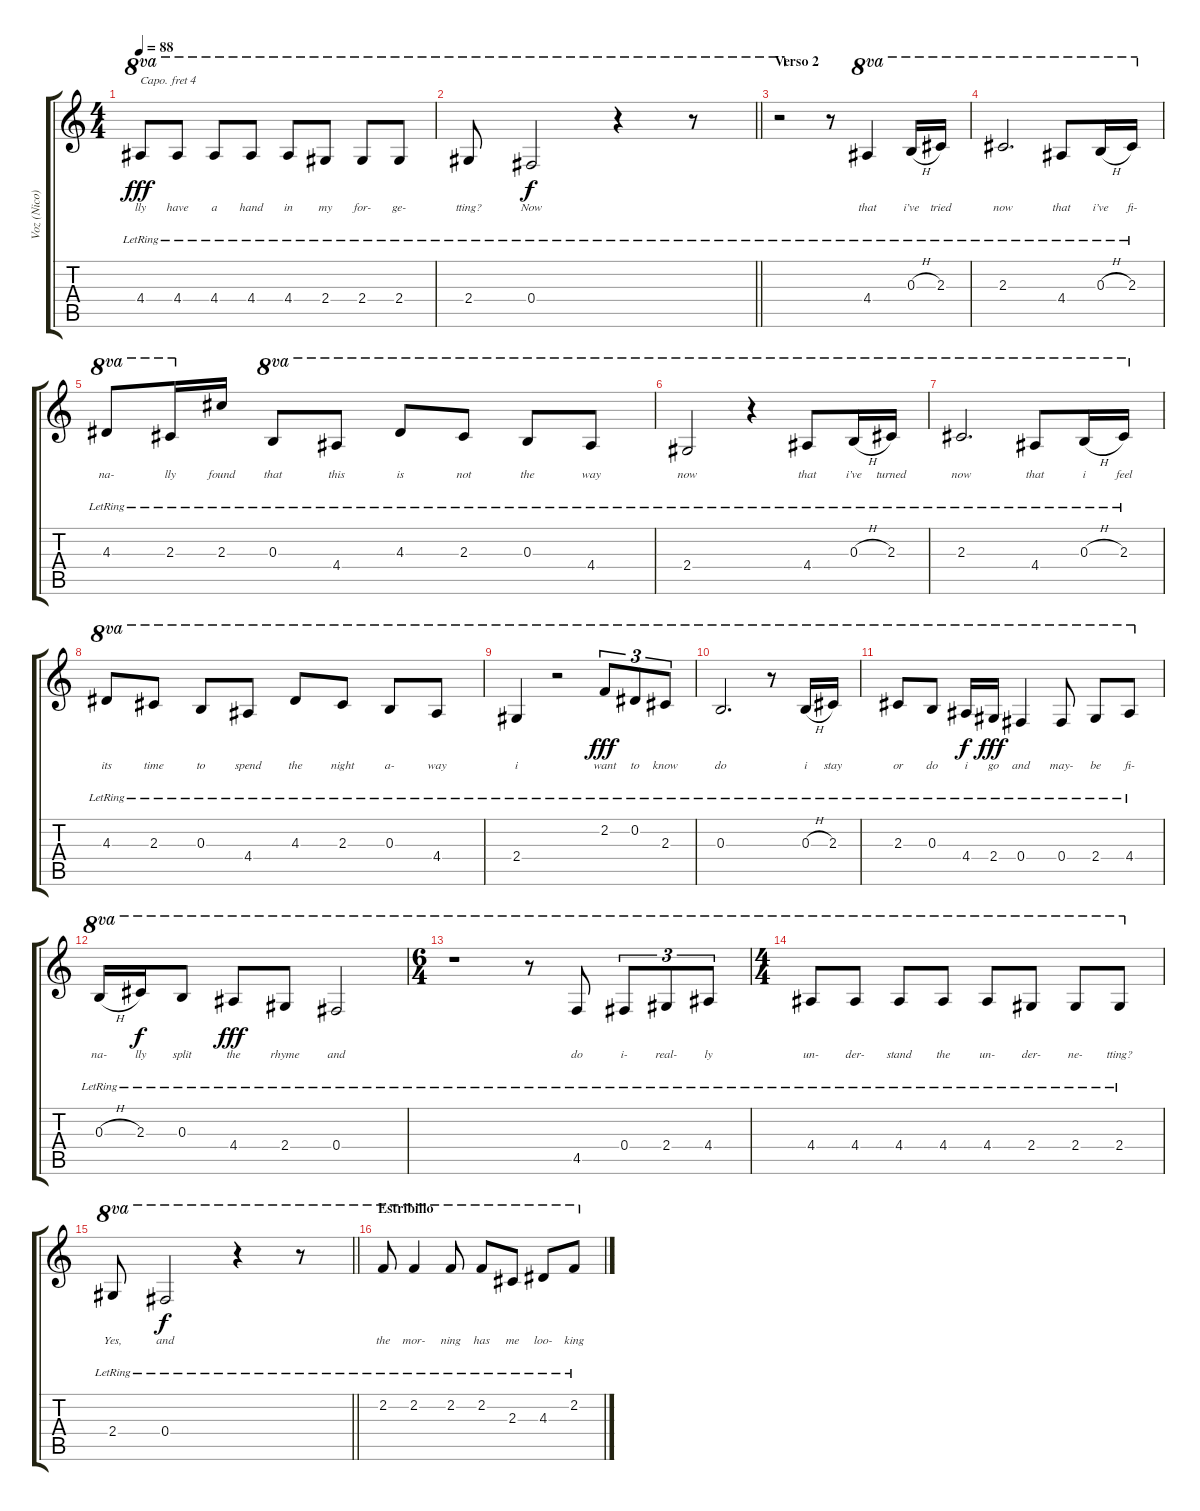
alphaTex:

\track ("Voz (Nico)" "Voz (Nico)") {instrument acousticguitarsteel}
\staff {score tabs}
\capo 4
\tuning (E4 B3 G3 D3 A2 E2) {hide}
\ts (4 4)
\tempo 88
\clef g2
\ks c
4.4{lr}.8{ot 8va lyrics (0 "lly") lyrics (1 "") lyrics (2 "") lyrics (3 "") lyrics (4 "") dy fff} 4.4{lr}.8{ot 8va lyrics (0 "have") lyrics (1 "") lyrics (2 "") lyrics (3 "") lyrics (4 "")} 4.4{lr}.8{ot 8va lyrics (0 "a") lyrics (1 "") lyrics (2 "") lyrics (3 "") lyrics (4 "")} 4.4{lr}.8{ot 8va lyrics (0 "hand") lyrics (1 "") lyrics (2 "") lyrics (3 "") lyrics (4 "")} 4.4{lr}.8{ot 8va lyrics (0 "in") lyrics (1 "") lyrics (2 "") lyrics (3 "") lyrics (4 "")} 2.4{lr}.8{ot 8va lyrics (0 "my") lyrics (1 "") lyrics (2 "") lyrics (3 "") lyrics (4 "")} 2.4{lr}.8{ot 8va lyrics (0 "for-") lyrics (1 "") lyrics (2 "") lyrics (3 "") lyrics (4 "")} 2.4{lr}.8{ot 8va lyrics (0 "ge-") lyrics (1 "") lyrics (2 "") lyrics (3 "") lyrics (4 "")} |
\barLineRight lightlight
2.4{lr}.8{ot 8va lyrics (0 "tting?") lyrics (1 "") lyrics (2 "") lyrics (3 "") lyrics (4 "")} 0.4{lr}.2{ot 8va lyrics (0 "Now") lyrics (1 "") lyrics (2 "") lyrics (3 "") lyrics (4 "") dy f} r.4{ot 8va} r.8{ot 8va} |
\section ("" "Verso 2")
r.2{ot 8va} r.8 4.4{lr}.4{ot 8va lyrics (0 "that") lyrics (1 "") lyrics (2 "") lyrics (3 "") lyrics (4 "")} 0.3{h lr}.16{ot 8va lyrics (0 "i’ve") lyrics (1 "") lyrics (2 "") lyrics (3 "") lyrics (4 "")} 2.3{lr}.16{ot 8va lyrics (0 "tried") lyrics (1 "") lyrics (2 "") lyrics (3 "") lyrics (4 "")} |
2.3{lr}.2{d ot 8va lyrics (0 "now") lyrics (1 "") lyrics (2 "") lyrics (3 "") lyrics (4 "")} 4.4{lr}.8{ot 8va lyrics (0 "that") lyrics (1 "") lyrics (2 "") lyrics (3 "") lyrics (4 "")} 0.3{h lr}.16{ot 8va lyrics (0 "i’ve") lyrics (1 "") lyrics (2 "") lyrics (3 "") lyrics (4 "")} 2.3{lr}.16{ot 8va lyrics (0 "fi-") lyrics (1 "") lyrics (2 "") lyrics (3 "") lyrics (4 "")} |
4.3{lr}.8{ot 8va lyrics (0 "na-") lyrics (1 "") lyrics (2 "") lyrics (3 "") lyrics (4 "")} 2.3{lr}.16{ot 8va lyrics (0 "lly") lyrics (1 "") lyrics (2 "") lyrics (3 "") lyrics (4 "")} 2.3{lr}.16{lyrics (0 "found") lyrics (1 "") lyrics (2 "") lyrics (3 "") lyrics (4 "")} 0.3{lr}.8{ot 8va lyrics (0 "that") lyrics (1 "") lyrics (2 "") lyrics (3 "") lyrics (4 "")} 4.4{lr}.8{ot 8va lyrics (0 "this") lyrics (1 "") lyrics (2 "") lyrics (3 "") lyrics (4 "")} 4.3{lr}.8{ot 8va lyrics (0 "is") lyrics (1 "") lyrics (2 "") lyrics (3 "") lyrics (4 "")} 2.3{lr}.8{ot 8va lyrics (0 "not") lyrics (1 "") lyrics (2 "") lyrics (3 "") lyrics (4 "")} 0.3{lr}.8{ot 8va lyrics (0 "the") lyrics (1 "") lyrics (2 "") lyrics (3 "") lyrics (4 "")} 4.4{lr}.8{ot 8va lyrics (0 "way") lyrics (1 "") lyrics (2 "") lyrics (3 "") lyrics (4 "")} |
2.4{lr}.2{ot 8va lyrics (0 "now") lyrics (1 "") lyrics (2 "") lyrics (3 "") lyrics (4 "")} r.4{ot 8va} 4.4{lr}.8{ot 8va lyrics (0 "that") lyrics (1 "") lyrics (2 "") lyrics (3 "") lyrics (4 "")} 0.3{h lr}.16{ot 8va lyrics (0 "i’ve") lyrics (1 "") lyrics (2 "") lyrics (3 "") lyrics (4 "")} 2.3{lr}.16{ot 8va lyrics (0 "turned") lyrics (1 "") lyrics (2 "") lyrics (3 "") lyrics (4 "")} |
2.3{lr}.2{d ot 8va lyrics (0 "now") lyrics (1 "") lyrics (2 "") lyrics (3 "") lyrics (4 "")} 4.4{lr}.8{ot 8va lyrics (0 "that") lyrics (1 "") lyrics (2 "") lyrics (3 "") lyrics (4 "")} 0.3{h lr}.16{ot 8va lyrics (0 "i") lyrics (1 "") lyrics (2 "") lyrics (3 "") lyrics (4 "")} 2.3{lr}.16{ot 8va lyrics (0 "feel") lyrics (1 "") lyrics (2 "") lyrics (3 "") lyrics (4 "")} |
4.3{lr}.8{ot 8va lyrics (0 "its") lyrics (1 "") lyrics (2 "") lyrics (3 "") lyrics (4 "")} 2.3{lr}.8{ot 8va lyrics (0 "time") lyrics (1 "") lyrics (2 "") lyrics (3 "") lyrics (4 "")} 0.3{lr}.8{ot 8va lyrics (0 "to") lyrics (1 "") lyrics (2 "") lyrics (3 "") lyrics (4 "")} 4.4{lr}.8{ot 8va lyrics (0 "spend") lyrics (1 "") lyrics (2 "") lyrics (3 "") lyrics (4 "")} 4.3{lr}.8{ot 8va lyrics (0 "the") lyrics (1 "") lyrics (2 "") lyrics (3 "") lyrics (4 "")} 2.3{lr}.8{ot 8va lyrics (0 "night") lyrics (1 "") lyrics (2 "") lyrics (3 "") lyrics (4 "")} 0.3{lr}.8{ot 8va lyrics (0 "a-") lyrics (1 "") lyrics (2 "") lyrics (3 "") lyrics (4 "")} 4.4{lr}.8{ot 8va lyrics (0 "way") lyrics (1 "") lyrics (2 "") lyrics (3 "") lyrics (4 "")} |
2.4{lr}.4{ot 8va lyrics (0 "i") lyrics (1 "") lyrics (2 "") lyrics (3 "") lyrics (4 "")} r.2{ot 8va} 2.2{lr}.8{tu (3 2) ot 8va lyrics (0 "want") lyrics (1 "") lyrics (2 "") lyrics (3 "") lyrics (4 "") dy fff} 0.2{lr}.8{tu (3 2) ot 8va lyrics (0 "to") lyrics (1 "") lyrics (2 "") lyrics (3 "") lyrics (4 "")} 2.3{lr}.8{tu (3 2) ot 8va lyrics (0 "know") lyrics (1 "") lyrics (2 "") lyrics (3 "") lyrics (4 "")} |
0.3{lr}.2{d ot 8va lyrics (0 "do") lyrics (1 "") lyrics (2 "") lyrics (3 "") lyrics (4 "")} r.8{ot 8va} 0.3{h lr}.16{ot 8va lyrics (0 "i") lyrics (1 "") lyrics (2 "") lyrics (3 "") lyrics (4 "")} 2.3{lr}.16{ot 8va lyrics (0 "stay") lyrics (1 "") lyrics (2 "") lyrics (3 "") lyrics (4 "")} |
2.3{lr}.8{ot 8va lyrics (0 "or") lyrics (1 "") lyrics (2 "") lyrics (3 "") lyrics (4 "")} 0.3{lr}.8{ot 8va lyrics (0 "do") lyrics (1 "") lyrics (2 "") lyrics (3 "") lyrics (4 "")} 4.4{lr}.16{ot 8va lyrics (0 "i") lyrics (1 "") lyrics (2 "") lyrics (3 "") lyrics (4 "") dy f} 2.4{lr}.16{ot 8va lyrics (0 "go") lyrics (1 "") lyrics (2 "") lyrics (3 "") lyrics (4 "") dy fff} 0.4{lr}.4{ot 8va lyrics (0 "and") lyrics (1 "") lyrics (2 "") lyrics (3 "") lyrics (4 "")} 0.4{lr}.8{ot 8va lyrics (0 "may-") lyrics (1 "") lyrics (2 "") lyrics (3 "") lyrics (4 "")} 2.4{lr}.8{ot 8va lyrics (0 "be") lyrics (1 "") lyrics (2 "") lyrics (3 "") lyrics (4 "")} 4.4{lr}.8{ot 8va lyrics (0 "fi-") lyrics (1 "") lyrics (2 "") lyrics (3 "") lyrics (4 "")} |
0.3{h lr}.16{ot 8va lyrics (0 "na-") lyrics (1 "") lyrics (2 "") lyrics (3 "") lyrics (4 "")} 2.3{lr}.16{ot 8va lyrics (0 "lly") lyrics (1 "") lyrics (2 "") lyrics (3 "") lyrics (4 "") dy f} 0.3{lr}.8{ot 8va lyrics (0 "split") lyrics (1 "") lyrics (2 "") lyrics (3 "") lyrics (4 "")} 4.4{lr}.8{ot 8va lyrics (0 "the") lyrics (1 "") lyrics (2 "") lyrics (3 "") lyrics (4 "") dy fff} 2.4{lr}.8{ot 8va lyrics (0 "rhyme") lyrics (1 "") lyrics (2 "") lyrics (3 "") lyrics (4 "")} 0.4{lr}.2{ot 8va lyrics (0 "and") lyrics (1 "") lyrics (2 "") lyrics (3 "") lyrics (4 "")} |
\ts (6 4)
r.1{ot 8va} r.8{ot 8va} 4.5{lr}.8{ot 8va lyrics (0 "do") lyrics (1 "") lyrics (2 "") lyrics (3 "") lyrics (4 "")} 0.4{lr}.8{tu (3 2) ot 8va lyrics (0 "i-") lyrics (1 "") lyrics (2 "") lyrics (3 "") lyrics (4 "")} 2.4{lr}.8{tu (3 2) ot 8va lyrics (0 "real-") lyrics (1 "") lyrics (2 "") lyrics (3 "") lyrics (4 "")} 4.4{lr}.8{tu (3 2) ot 8va lyrics (0 "ly") lyrics (1 "") lyrics (2 "") lyrics (3 "") lyrics (4 "")} |
\ts (4 4)
4.4{lr}.8{ot 8va lyrics (0 "un-") lyrics (1 "") lyrics (2 "") lyrics (3 "") lyrics (4 "")} 4.4{lr}.8{ot 8va lyrics (0 "der-") lyrics (1 "") lyrics (2 "") lyrics (3 "") lyrics (4 "")} 4.4{lr}.8{ot 8va lyrics (0 "stand") lyrics (1 "") lyrics (2 "") lyrics (3 "") lyrics (4 "")} 4.4{lr}.8{ot 8va lyrics (0 "the") lyrics (1 "") lyrics (2 "") lyrics (3 "") lyrics (4 "")} 4.4{lr}.8{ot 8va lyrics (0 "un-") lyrics (1 "") lyrics (2 "") lyrics (3 "") lyrics (4 "")} 2.4{lr}.8{ot 8va lyrics (0 "der-") lyrics (1 "") lyrics (2 "") lyrics (3 "") lyrics (4 "")} 2.4{lr}.8{ot 8va lyrics (0 "ne-") lyrics (1 "") lyrics (2 "") lyrics (3 "") lyrics (4 "")} 2.4{lr}.8{ot 8va lyrics (0 "tting?") lyrics (1 "") lyrics (2 "") lyrics (3 "") lyrics (4 "")} |
\barLineRight lightlight
2.4{lr}.8{ot 8va lyrics (0 "Yes,") lyrics (1 "") lyrics (2 "") lyrics (3 "") lyrics (4 "")} 0.4{lr}.2{ot 8va lyrics (0 "and") lyrics (1 "") lyrics (2 "") lyrics (3 "") lyrics (4 "") dy f} r.4{ot 8va} r.8{ot 8va} |
\section ("" "Estribillo")
2.2{lr}.8{ot 8va lyrics (0 "the") lyrics (1 "") lyrics (2 "") lyrics (3 "") lyrics (4 "")} 2.2{lr}.4{ot 8va lyrics (0 "mor-") lyrics (1 "") lyrics (2 "") lyrics (3 "") lyrics (4 "")} 2.2{lr}.8{ot 8va lyrics (0 "ning") lyrics (1 "") lyrics (2 "") lyrics (3 "") lyrics (4 "")} 2.2{lr}.8{ot 8va lyrics (0 "has") lyrics (1 "") lyrics (2 "") lyrics (3 "") lyrics (4 "")} 2.3{lr}.8{ot 8va lyrics (0 "me") lyrics (1 "") lyrics (2 "") lyrics (3 "") lyrics (4 "")} 4.3{lr}.8{ot 8va lyrics (0 "loo-") lyrics (1 "") lyrics (2 "") lyrics (3 "") lyrics (4 "")} 2.2{lr}.8{ot 8va lyrics (0 "king") lyrics (1 "") lyrics (2 "") lyrics (3 "") lyrics (4 "")}
